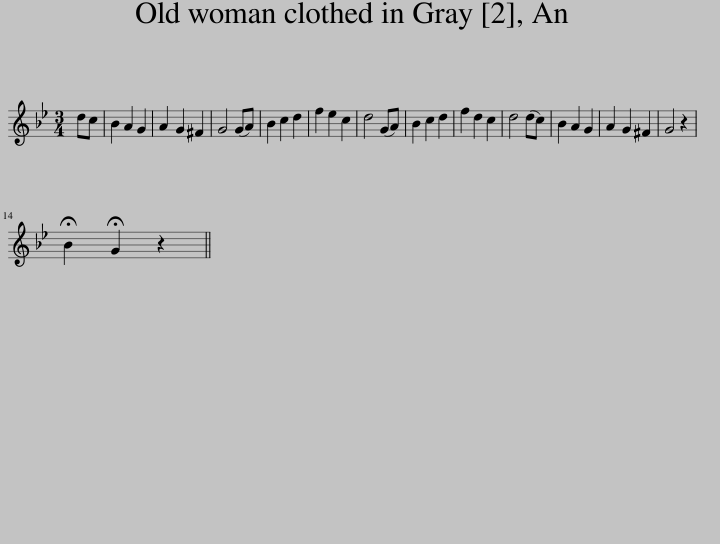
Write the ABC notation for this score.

X:1
L:1/8
M:3/4
I:linebreak $
K:Gmin
V:1 treble
V:1
 dc | B2 A2 G2 | A2 G2 ^F2 | G4 (GA) | B2 c2 d2 | %5
 f2 e2 c2 | d4 (GA) | B2 c2 d2 | f2 d2 c2 | d4 (dc) | %10
 B2 A2 G2 | A2 G2 ^F2 | G4 z2 |$ !fermata!B2 !fermata!G2 z2 || %14
